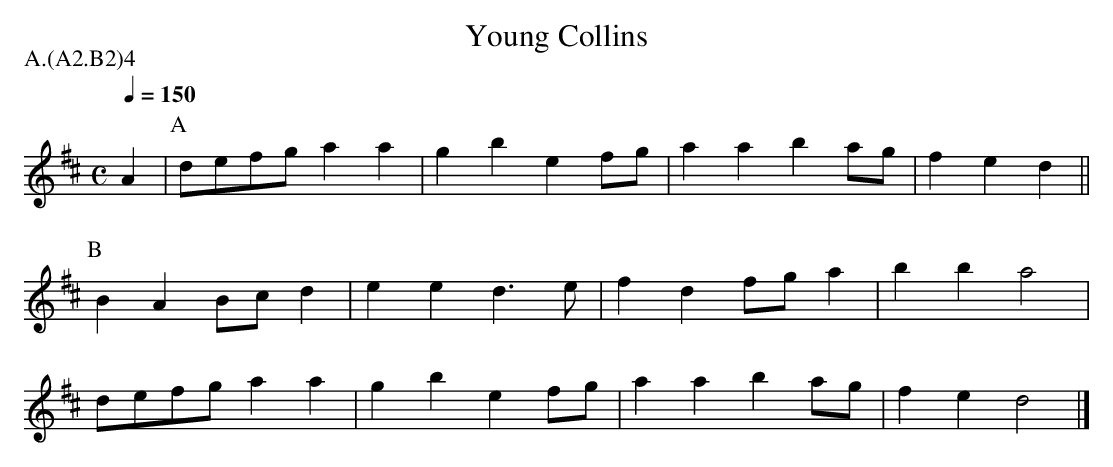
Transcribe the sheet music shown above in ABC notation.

X:1
T:Young Collins
P:A.(A2.B2)4
M:C
K:Dmaj
L:1/8
Q:1/4=150
A2 |\
P:A
defg a2 a2 | g2 b2 e2 fg | a2 a2 b2 ag |\
f2 e2 d2 ||
P:B
B2 A2 Bc d2 | e2 e2 d2>e2 | f2 d2 fg a2 |\
b2 b2 a4 |
defg a2 a2 | g2 b2 e2 fg | a2 a2 b2 ag |\
f2 e2 d4 |]
